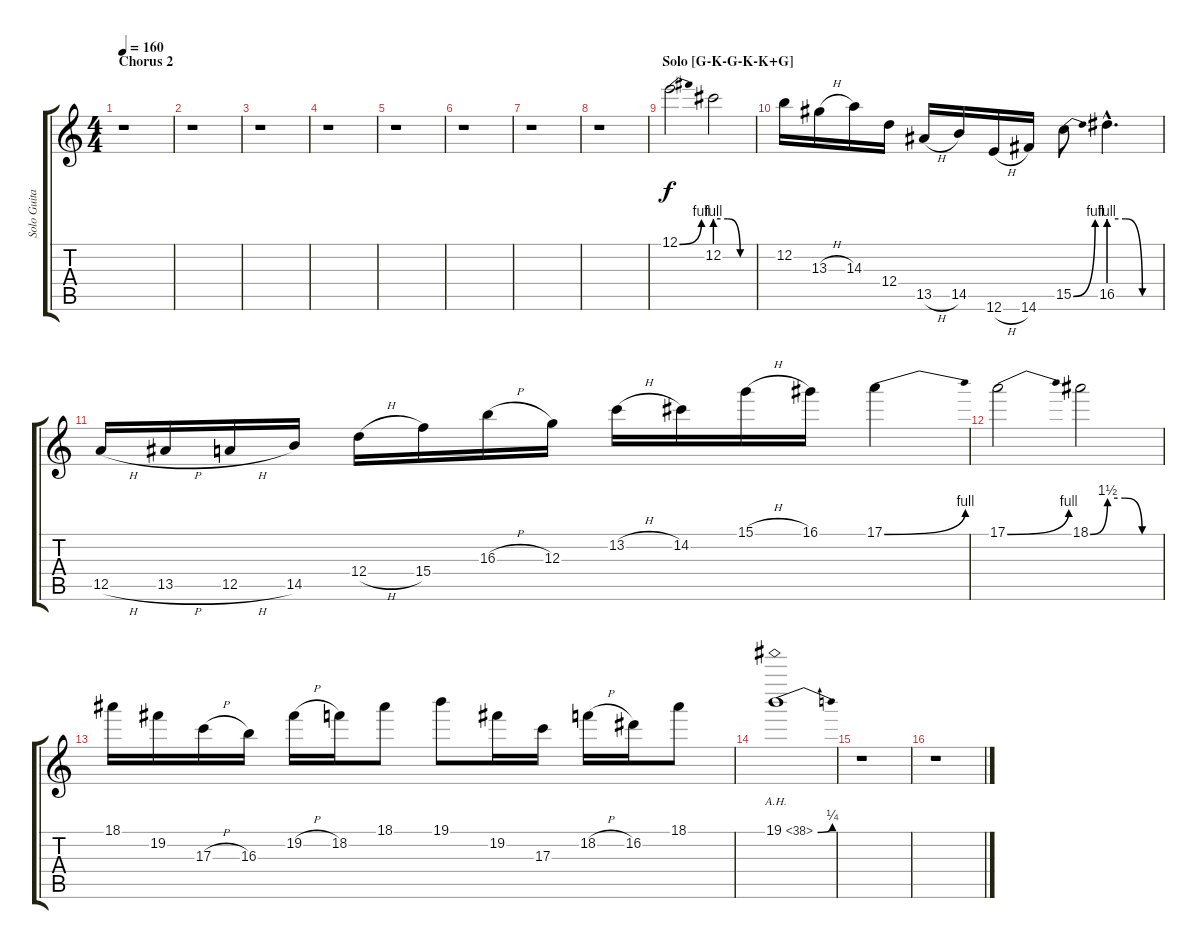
\track ("Solo Guitar " "Solo Guita") {instrument distortionguitar}
\staff {score tabs}
\tuning (E4 B3 G3 D3 A2 E2) {hide}
\ts (4 4)
\section ("" "Chorus 2")
\tempo 160
\clef g2
\ks c
r.1{dy f} |
r.1 |
r.1 |
r.1 |
r.1 |
r.1 |
r.1 |
r.1 |
\section ("" "Solo [G-K-G-K-K+G]")
12.1{be (bend 0 0 60 4)}.2 12.2{be (custom 0 4 20 4 40 0 60 0)}.2 |
12.2.16 13.3{h}.16 14.3.16 12.4.16 13.5{h}.16 14.5.16 12.6{h}.16 14.6.16 15.5{be (bend 0 0 60 4)}.8 16.5{be (custom 0 4 20 4 40 0 60 0) hac}.4{d} |
12.5{h}.16 13.5{h}.16 12.5{h}.16 14.5.16 12.4{h}.16 15.4.16 16.3{h}.16 12.3.16 13.2{h}.16 14.2.16 15.1{h}.16 16.1.16 17.1{be (bend 0 0 60 4)}.4 |
17.1{be (bend 0 0 60 4)}.2 18.1{be (custom 0 0 15 6 30 6 45 0 60 0)}.2 |
18.1.16 19.2.16 17.3{h}.16 16.3.16 19.2{h}.16 18.2.16 18.1.8 19.1.8 19.2.16 17.3.16 18.2{h}.16 16.2.16 18.1.8 |
19.1{be (bend 0 0 60 1) ah 19}.1 |
r.1 |
r.1
